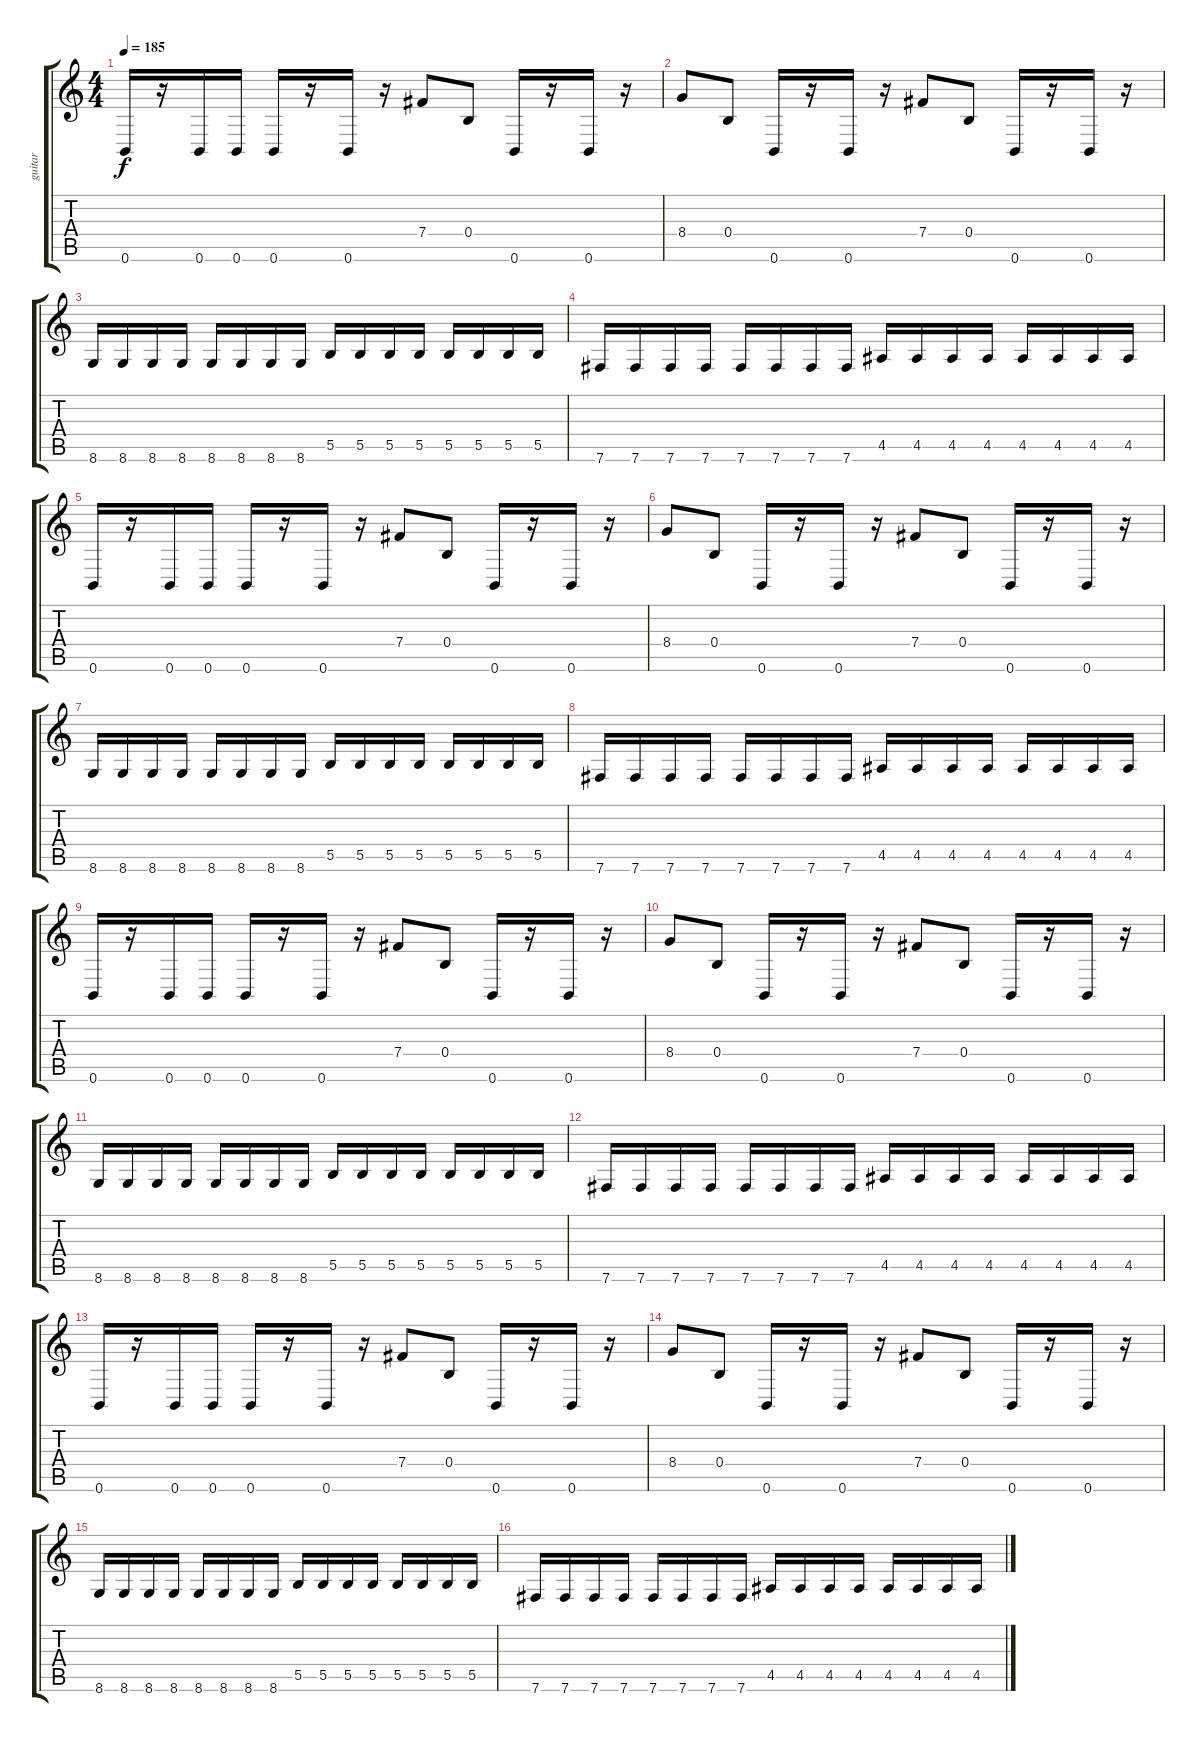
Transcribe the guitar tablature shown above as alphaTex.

\track ("guitar" "guitar") {instrument distortionguitar}
\staff {score tabs}
\tuning (Db4 Ab3 E3 B2 Gb2 B1) {hide}
\ts (4 4)
\tempo 185
\clef g2
\ks c
0.6.16{dy f instrument distortionguitar} r.16 0.6.16 0.6.16 0.6.16 r.16 0.6.16 r.16 7.4.8 0.4.8 0.6.16 r.16 0.6.16 r.16 |
8.4.8 0.4.8 0.6.16 r.16 0.6.16 r.16 7.4.8 0.4.8 0.6.16 r.16 0.6.16 r.16 |
8.6.16 8.6.16 8.6.16 8.6.16 8.6.16 8.6.16 8.6.16 8.6.16 5.5.16 5.5.16 5.5.16 5.5.16 5.5.16 5.5.16 5.5.16 5.5.16 |
7.6.16 7.6.16 7.6.16 7.6.16 7.6.16 7.6.16 7.6.16 7.6.16 4.5.16 4.5.16 4.5.16 4.5.16 4.5.16 4.5.16 4.5.16 4.5.16 |
0.6.16 r.16 0.6.16 0.6.16 0.6.16 r.16 0.6.16 r.16 7.4.8 0.4.8 0.6.16 r.16 0.6.16 r.16 |
8.4.8 0.4.8 0.6.16 r.16 0.6.16 r.16 7.4.8 0.4.8 0.6.16 r.16 0.6.16 r.16 |
8.6.16 8.6.16 8.6.16 8.6.16 8.6.16 8.6.16 8.6.16 8.6.16 5.5.16 5.5.16 5.5.16 5.5.16 5.5.16 5.5.16 5.5.16 5.5.16 |
7.6.16 7.6.16 7.6.16 7.6.16 7.6.16 7.6.16 7.6.16 7.6.16 4.5.16 4.5.16 4.5.16 4.5.16 4.5.16 4.5.16 4.5.16 4.5.16 |
0.6.16 r.16 0.6.16 0.6.16 0.6.16 r.16 0.6.16 r.16 7.4.8 0.4.8 0.6.16 r.16 0.6.16 r.16 |
8.4.8 0.4.8 0.6.16 r.16 0.6.16 r.16 7.4.8 0.4.8 0.6.16 r.16 0.6.16 r.16 |
8.6.16 8.6.16 8.6.16 8.6.16 8.6.16 8.6.16 8.6.16 8.6.16 5.5.16 5.5.16 5.5.16 5.5.16 5.5.16 5.5.16 5.5.16 5.5.16 |
7.6.16 7.6.16 7.6.16 7.6.16 7.6.16 7.6.16 7.6.16 7.6.16 4.5.16 4.5.16 4.5.16 4.5.16 4.5.16 4.5.16 4.5.16 4.5.16 |
0.6.16 r.16 0.6.16 0.6.16 0.6.16 r.16 0.6.16 r.16 7.4.8 0.4.8 0.6.16 r.16 0.6.16 r.16 |
8.4.8 0.4.8 0.6.16 r.16 0.6.16 r.16 7.4.8 0.4.8 0.6.16 r.16 0.6.16 r.16 |
8.6.16 8.6.16 8.6.16 8.6.16 8.6.16 8.6.16 8.6.16 8.6.16 5.5.16 5.5.16 5.5.16 5.5.16 5.5.16 5.5.16 5.5.16 5.5.16 |
7.6.16 7.6.16 7.6.16 7.6.16 7.6.16 7.6.16 7.6.16 7.6.16 4.5.16 4.5.16 4.5.16 4.5.16 4.5.16 4.5.16 4.5.16 4.5.16
